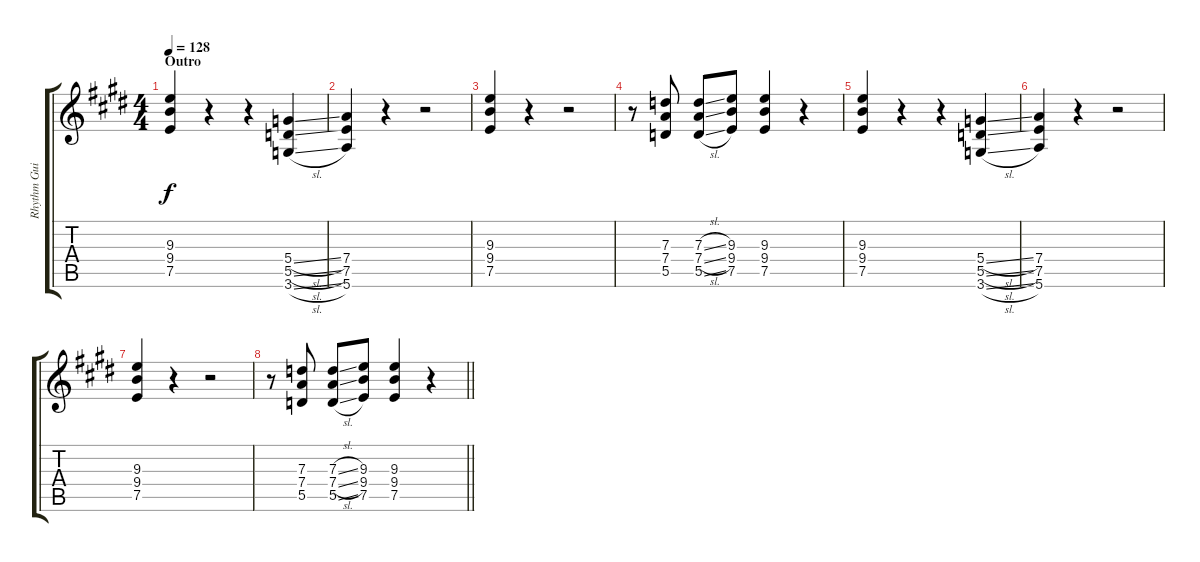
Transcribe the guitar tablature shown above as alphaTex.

\track ("Rhythm Guitar" "Rhythm Gui") {instrument overdrivenguitar}
\staff {score tabs}
\tuning (E4 B3 G3 D3 A2 E2) {hide}
\ts (4 4)
\section ("" "Outro")
\tempo 128
\clef g2
\ks c#minor
(9.3 9.4 7.5).4{dy f volume 9} r.4 r.4 (5.4{sl} 5.5{sl} 3.6{sl}).4 |
\ks e
(7.4 7.5 5.6).4 r.4 r.2 |
\ks c#minor
(9.3 9.4 7.5).4 r.4 r.2 |
r.8 (7.3 7.4 5.5).8 (7.3{sl} 7.4{sl} 5.5{sl}).8 (9.3 9.4 7.5).8 (9.3 9.4 7.5).4 r.4 |
\ks e
(9.3 9.4 7.5).4{volume 0} r.4 r.4 (5.4{sl} 5.5{sl} 3.6{sl}).4 |
\ks c#minor
(7.4 7.5 5.6).4 r.4 r.2 |
(9.3 9.4 7.5).4 r.4 r.2 |
\barLineRight lightlight
r.8 (7.3 7.4 5.5).8 (7.3{sl} 7.4{sl} 5.5{sl}).8 (9.3 9.4 7.5).8 (9.3 9.4 7.5).4 r.4
